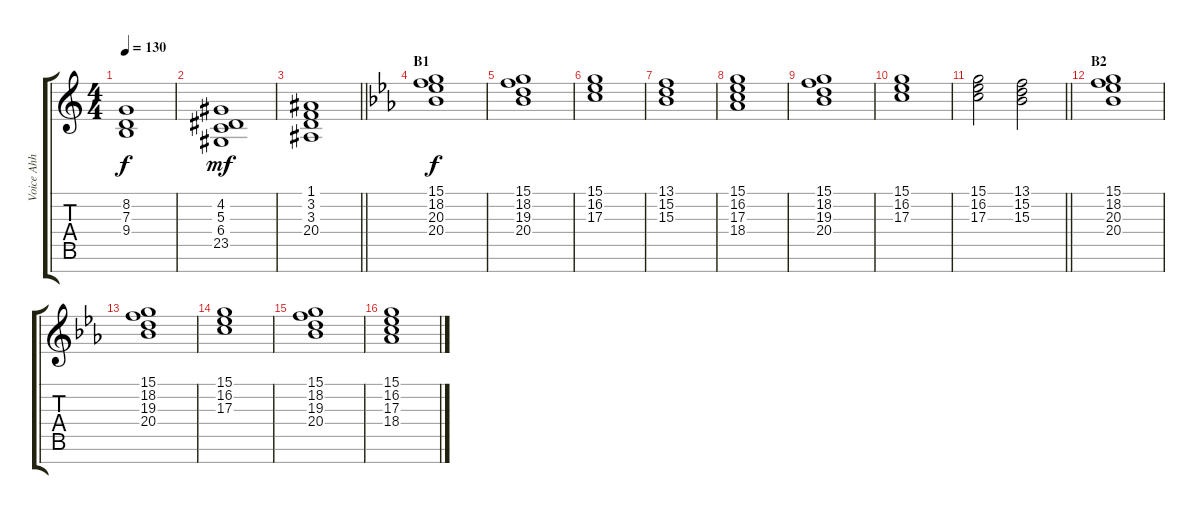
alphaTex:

\track ("Voice Ahh & Brightness " "Voice Ahh ") {instrument fx7echoes}
\staff {score tabs}
\tuning (E4 B3 G3 D3 A2 E2 B1) {hide}
\ts (4 4)
\tempo 130
\clef g2
\ks c
(8.2 7.3 9.4).1{dy f} |
(4.2 5.3 6.4 23.5).1{dy mf} |
\barLineRight lightlight
(1.1 3.2 3.3 20.4).1 |
\section ("" "B1")
\ks eb
(15.1 18.2 20.3 20.4).1{dy f volume 10 instrument fx5brightness} |
(15.1 18.2 19.3 20.4).1 |
(15.1 16.2 17.3).1 |
(13.1 15.2 15.3).1 |
(15.1 16.2 17.3 18.4).1 |
(15.1 18.2 19.3 20.4).1 |
(15.1 16.2 17.3).1 |
\barLineRight lightlight
(15.1 16.2 17.3).2 (13.1 15.2 15.3).2 |
\section ("" "B2")
(15.1 18.2 20.3 20.4).1 |
(15.1 18.2 19.3 20.4).1 |
(15.1 16.2 17.3).1 |
(15.1 18.2 19.3 20.4).1 |
(15.1 16.2 17.3 18.4).1
